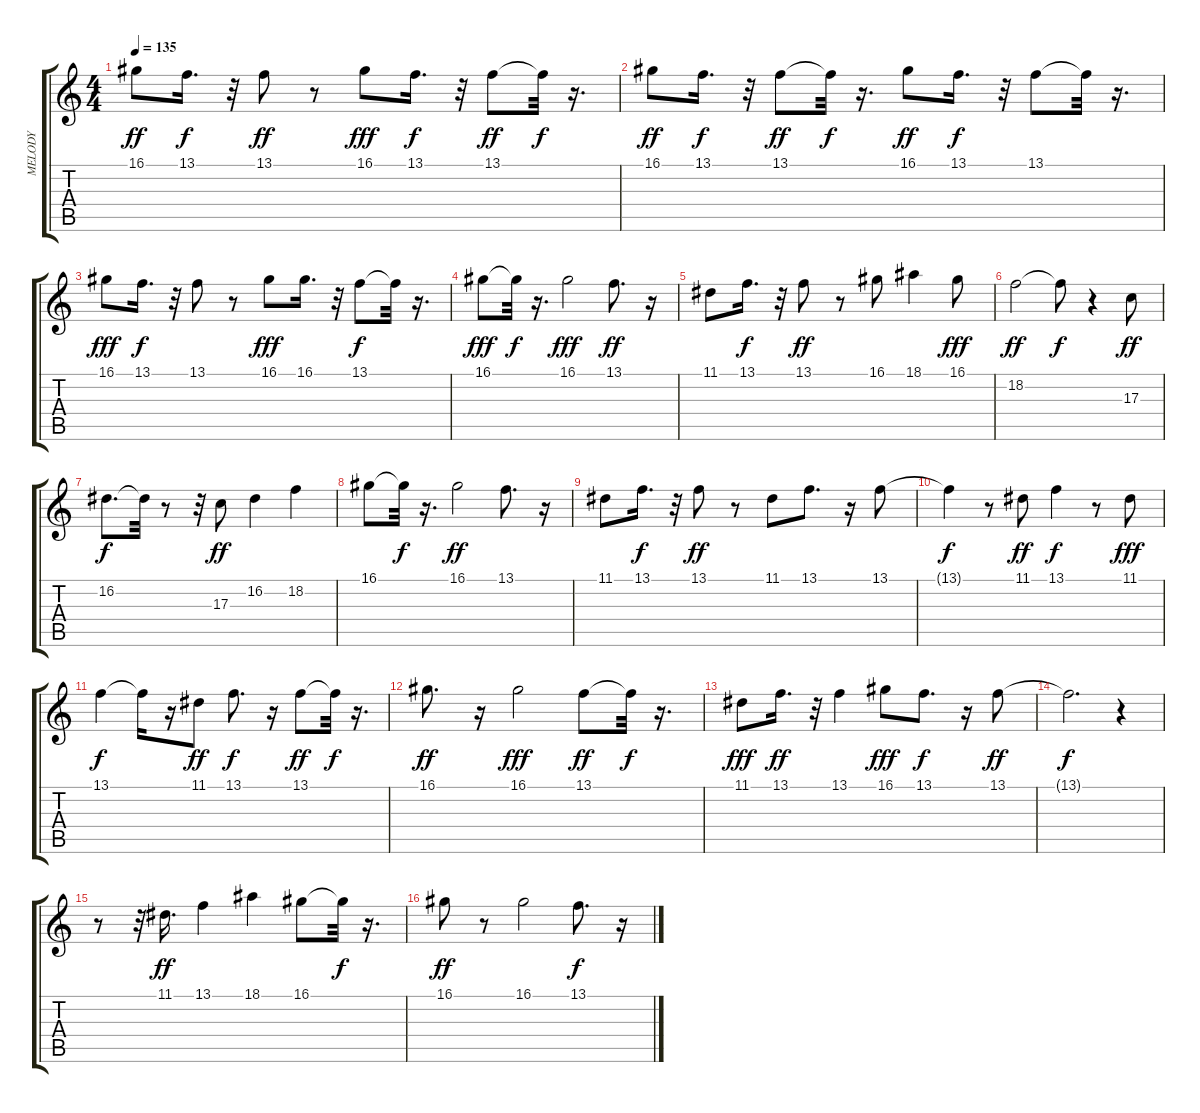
\track ("MELODY" "MELODY") {instrument panflute}
\staff {score tabs}
\tuning (E4 B3 G3 D3 A2 E2) {hide}
\ts (4 4)
\tempo 135
\clef g2
\ks c
16.1.8{dy ff} 13.1.16{d dy f} r.32 13.1.8{dy ff} r.8 16.1.8{dy fff} 13.1.16{d dy f} r.32 13.1.8{dy ff} 13.1{t}.32{dy f} r.16{d} |
16.1.8{dy ff} 13.1.16{d dy f} r.32 13.1.8{dy ff} 13.1{t}.32{dy f} r.16{d} 16.1.8{dy ff} 13.1.16{d dy f} r.32 13.1.8 13.1{t}.32 r.16{d} |
16.1.8{dy fff} 13.1.16{d dy f} r.32 13.1.8 r.8 16.1.8{dy fff} 16.1.16{d} r.32 13.1.8{dy f} 13.1{t}.32 r.16{d} |
16.1.8{dy fff} 16.1{t}.32{dy f} r.16{d} 16.1.2{dy fff} 13.1.8{d dy ff} r.16 |
11.1.8 13.1.16{d dy f} r.32 13.1.8{dy ff} r.8 16.1.8 18.1.4 16.1.8{dy fff} |
18.2.2{dy ff} 18.2{t}.8{dy f} r.4 17.3.8{dy ff} |
16.2.8{d dy f} 16.2{t}.32 r.8 r.32 17.3.8{dy ff} 16.2.4 18.2.4 |
16.1.8 16.1{t}.32{dy f} r.16{d} 16.1.2{dy ff} 13.1.8{d} r.16 |
11.1.8 13.1.16{d dy f} r.32 13.1.8{dy ff} r.8 11.1.8 13.1.8{d} r.16 13.1.8 |
13.1{t}.4{dy f} r.8 11.1.8{dy ff} 13.1.4{dy f} r.8 11.1.8{dy fff} |
13.1.4{dy f} 13.1{t}.16 r.16 11.1.8{dy ff} 13.1.8{d dy f} r.16 13.1.8{dy ff} 13.1{t}.32{dy f} r.16{d} |
16.1.8{d dy ff} r.16 16.1.2{dy fff} 13.1.8{dy ff} 13.1{t}.32{dy f} r.16{d} |
11.1.8{dy fff} 13.1.16{d dy ff} r.32 13.1.4 16.1.8{dy fff} 13.1.8{d dy f} r.16 13.1.8{dy ff} |
13.1{t}.2{d dy f} r.4 |
r.8 r.32 11.1.16{d dy ff} 13.1.4 18.1.4 16.1.8 16.1{t}.32{dy f} r.16{d} |
16.1.8{dy ff} r.8 16.1.2 13.1.8{d dy f} r.16
